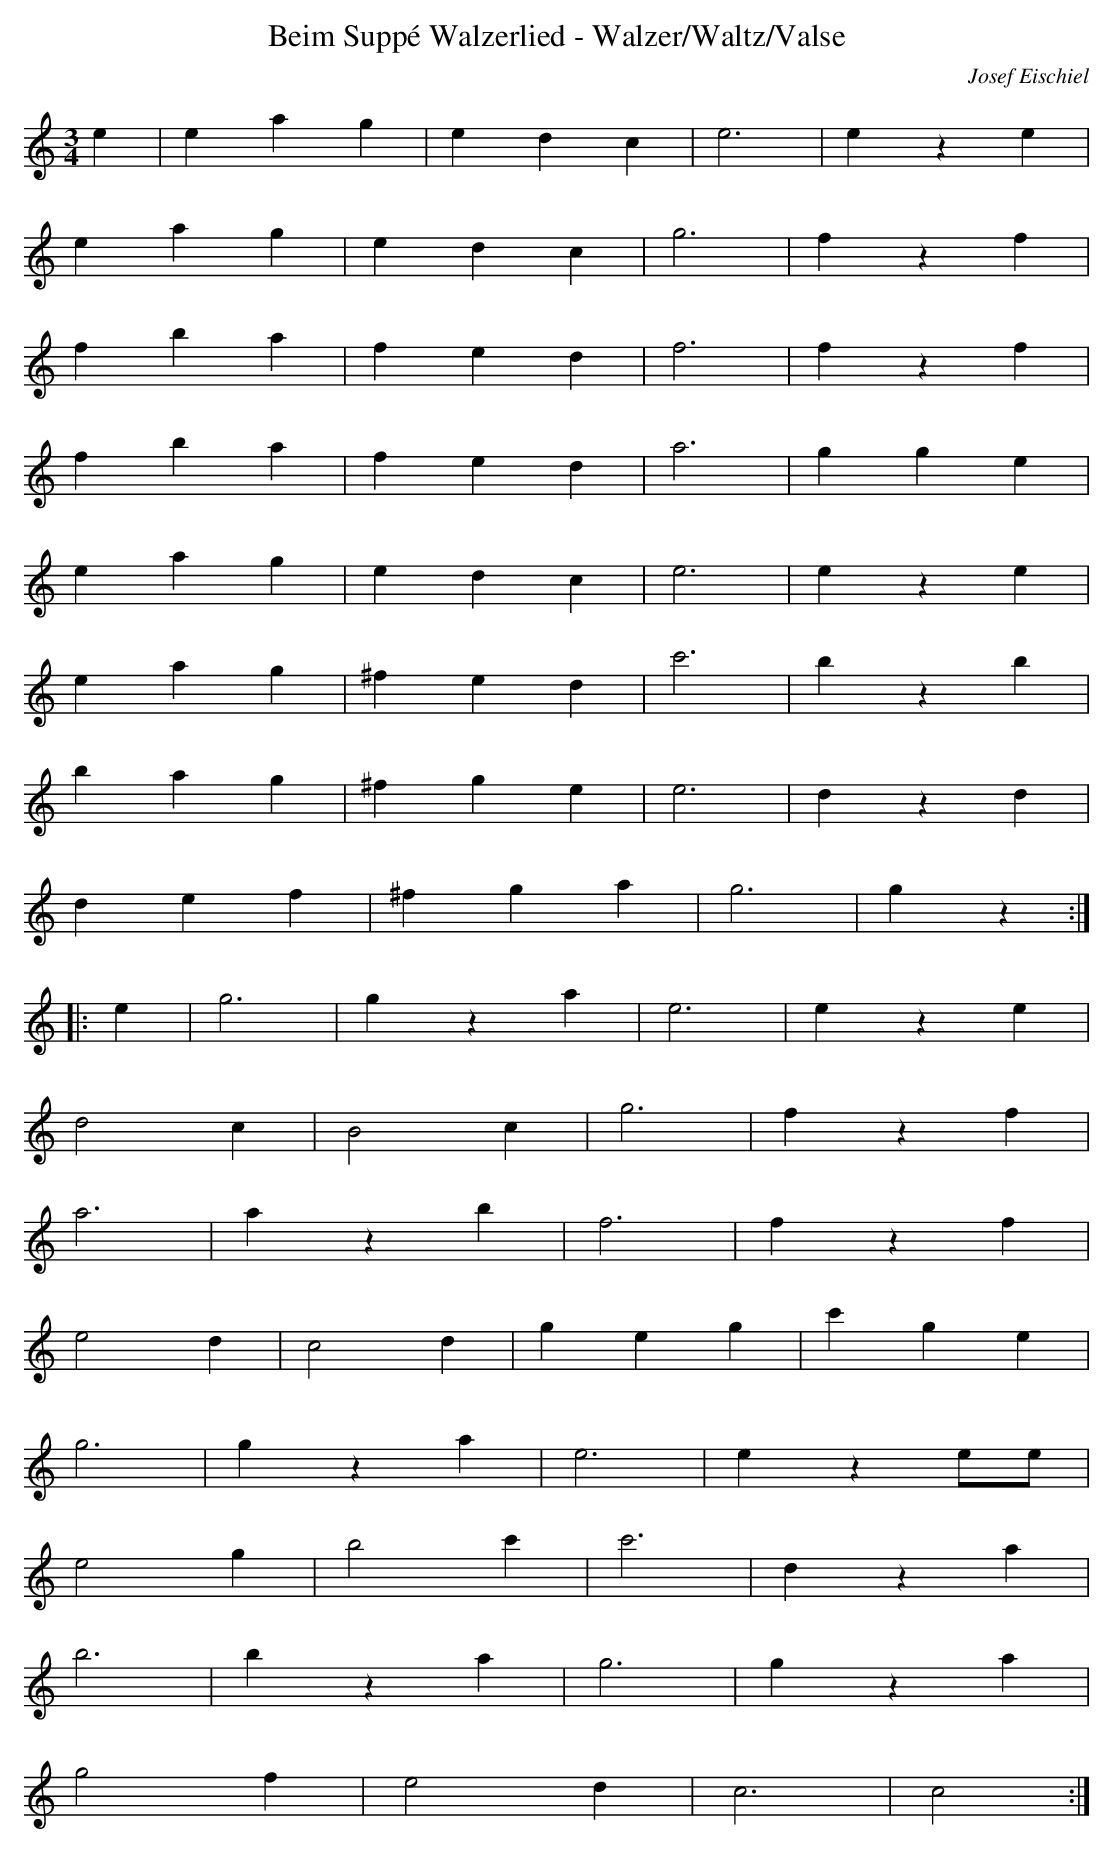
X:1
T:Beim Suppé Walzerlied - Walzer/Waltz/Valse
C:Josef Eischiel
M:3/4
L:1/4
K:C
e|eag|edc|e3|eze|
eag|edc|g3|fzf|
fba|fed|f3|fzf|
fba|fed|a3|gge|
eag|edc|e3|eze|
eag|^fed|c'3|bzb|
bag|^fge|e3|dzd|
def|^fga|g3|gz:|
|:e|g3|gza|e3|eze|
d2c|B2c|g3|fzf|
a3|azb|f3|fzf|
e2d|c2d|geg|c'ge|
g3|gza|e3|eze/e/|
e2g|b2c'|c'3|dza|
b3|bza|g3|gza|
g2f|e2d|c3|c2:|
